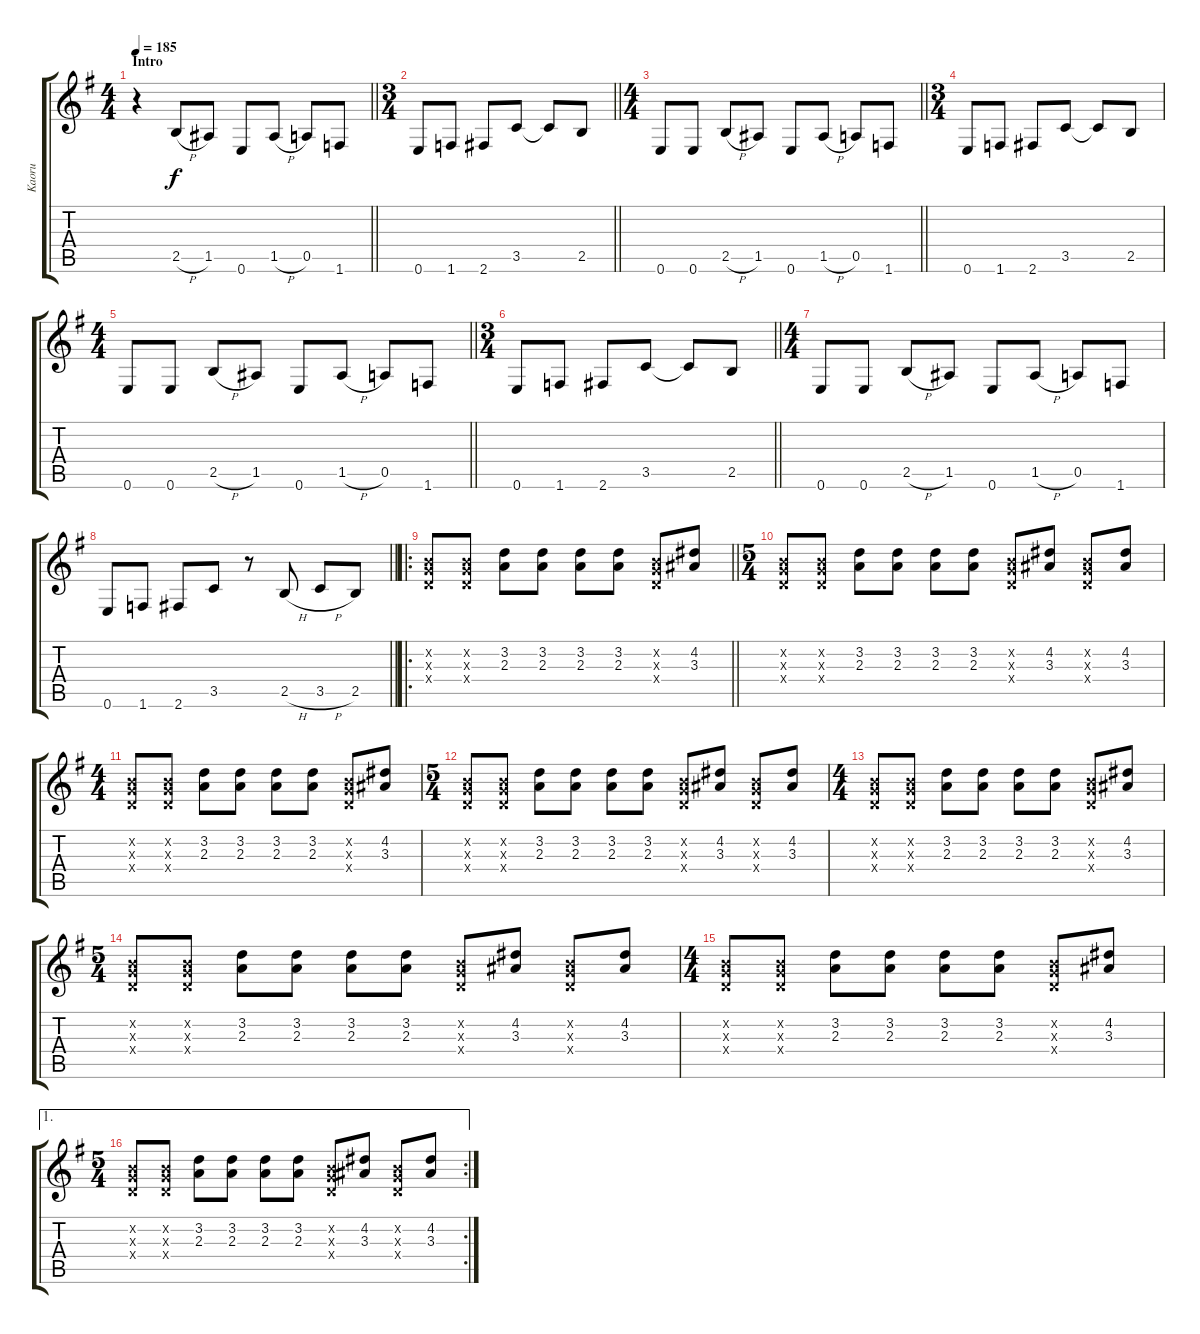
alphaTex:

\track ("Kaoru" "Kaoru") {instrument distortionguitar}
\staff {score tabs}
\tuning (E4 B3 G3 D3 A2 E2) {hide}
\ts (4 4)
\section ("" "Intro")
\tempo 185
\clef g2
\barLineRight lightlight
\ks g
r.4{dy f instrument distortionguitar} 2.5{h}.8 1.5.8 0.6.8 1.5{h}.8 0.5.8 1.6.8 |
\ts (3 4)
\barLineRight lightlight
0.6.8 1.6.8 2.6.8 3.5.8 3.5{t}.8 2.5.8 |
\ts (4 4)
\barLineRight lightlight
0.6.8 0.6.8 2.5{h}.8 1.5.8 0.6.8 1.5{h}.8 0.5.8 1.6.8 |
\ts (3 4)
0.6.8 1.6.8 2.6.8 3.5.8 3.5{t}.8 2.5.8 |
\ts (4 4)
\barLineRight lightlight
0.6.8 0.6.8 2.5{h}.8 1.5.8 0.6.8 1.5{h}.8 0.5.8 1.6.8 |
\ts (3 4)
\barLineRight lightlight
0.6.8 1.6.8 2.6.8 3.5.8 3.5{t}.8 2.5.8 |
\ts (4 4)
0.6.8 0.6.8 2.5{h}.8 1.5.8 0.6.8 1.5{h}.8 0.5.8 1.6.8 |
\barLineRight lightlight
0.6.8 1.6.8 2.6.8 3.5.8 r.8 2.5{h}.8 3.5{h}.8 2.5.8 |
\ro
\barLineRight lightlight
(0.2{x} 0.3{x} 0.4{x}).8 (0.2{x} 0.3{x} 0.4{x}).8 (3.2 2.3).8 (3.2 2.3).8 (3.2 2.3).8 (3.2 2.3).8 (0.2{x} 0.3{x} 0.4{x}).8 (4.2 3.3).8 |
\ts (5 4)
(0.2{x} 0.3{x} 0.4{x}).8 (0.2{x} 0.3{x} 0.4{x}).8 (3.2 2.3).8 (3.2 2.3).8 (3.2 2.3).8 (3.2 2.3).8 (0.2{x} 0.3{x} 0.4{x}).8 (4.2 3.3).8 (0.2{x} 0.3{x} 0.4{x}).8 (4.2 3.3).8 |
\ts (4 4)
(0.2{x} 0.3{x} 0.4{x}).8 (0.2{x} 0.3{x} 0.4{x}).8 (3.2 2.3).8 (3.2 2.3).8 (3.2 2.3).8 (3.2 2.3).8 (0.2{x} 0.3{x} 0.4{x}).8 (4.2 3.3).8 |
\ts (5 4)
(0.2{x} 0.3{x} 0.4{x}).8 (0.2{x} 0.3{x} 0.4{x}).8 (3.2 2.3).8 (3.2 2.3).8 (3.2 2.3).8 (3.2 2.3).8 (0.2{x} 0.3{x} 0.4{x}).8 (4.2 3.3).8 (0.2{x} 0.3{x} 0.4{x}).8 (4.2 3.3).8 |
\ts (4 4)
(0.2{x} 0.3{x} 0.4{x}).8 (0.2{x} 0.3{x} 0.4{x}).8 (3.2 2.3).8 (3.2 2.3).8 (3.2 2.3).8 (3.2 2.3).8 (0.2{x} 0.3{x} 0.4{x}).8 (4.2 3.3).8 |
\ts (5 4)
(0.2{x} 0.3{x} 0.4{x}).8 (0.2{x} 0.3{x} 0.4{x}).8 (3.2 2.3).8 (3.2 2.3).8 (3.2 2.3).8 (3.2 2.3).8 (0.2{x} 0.3{x} 0.4{x}).8 (4.2 3.3).8 (0.2{x} 0.3{x} 0.4{x}).8 (4.2 3.3).8 |
\ts (4 4)
(0.2{x} 0.3{x} 0.4{x}).8 (0.2{x} 0.3{x} 0.4{x}).8 (3.2 2.3).8 (3.2 2.3).8 (3.2 2.3).8 (3.2 2.3).8 (0.2{x} 0.3{x} 0.4{x}).8 (4.2 3.3).8 |
\ae 1
\rc 2
\ts (5 4)
(0.2{x} 0.3{x} 0.4{x}).8 (0.2{x} 0.3{x} 0.4{x}).8 (3.2 2.3).8 (3.2 2.3).8 (3.2 2.3).8 (3.2 2.3).8 (0.2{x} 0.3{x} 0.4{x}).8 (4.2 3.3).8 (0.2{x} 0.3{x} 0.4{x}).8 (4.2 3.3).8
